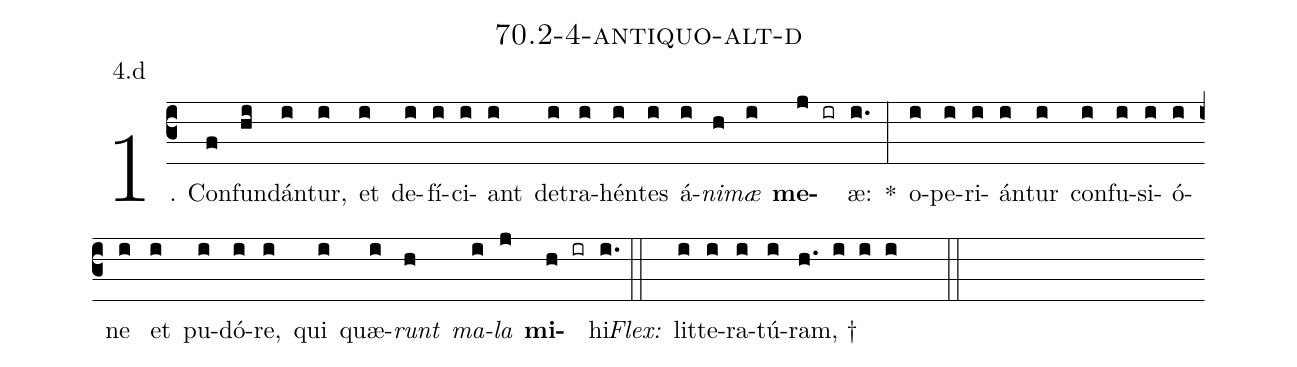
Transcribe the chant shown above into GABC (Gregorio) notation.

name: 70.2-4-antiquo-alt-d;
annotation: 4.d;
%%
(c3)1. Con(f)fun(hi)dán(i)tur,(i) et(i) de(i)fí(i)ci(i)ant(i) de(i)tra(i)hén(i)tes(i) á(i)<i>ni</i>(h)<i>mæ</i>(i) <b>me</b>(j ir)æ:(i.) *(:) o(i)pe(i)ri(i)án(i)tur(i) con(i)fu(i)si(i)ó(i)ne(i) et(i) pu(i)dó(i)re,(i) qui(i) quæ(i)<i>runt</i>(h) <i>ma</i>(i)<i>la</i>(j) <b>mi</b>(h ir)hi.(i.) (::)
<i>Flex:</i>()  lit(i)te(i)ra(i)tú(i)ram, †(h. i i i  ::)
